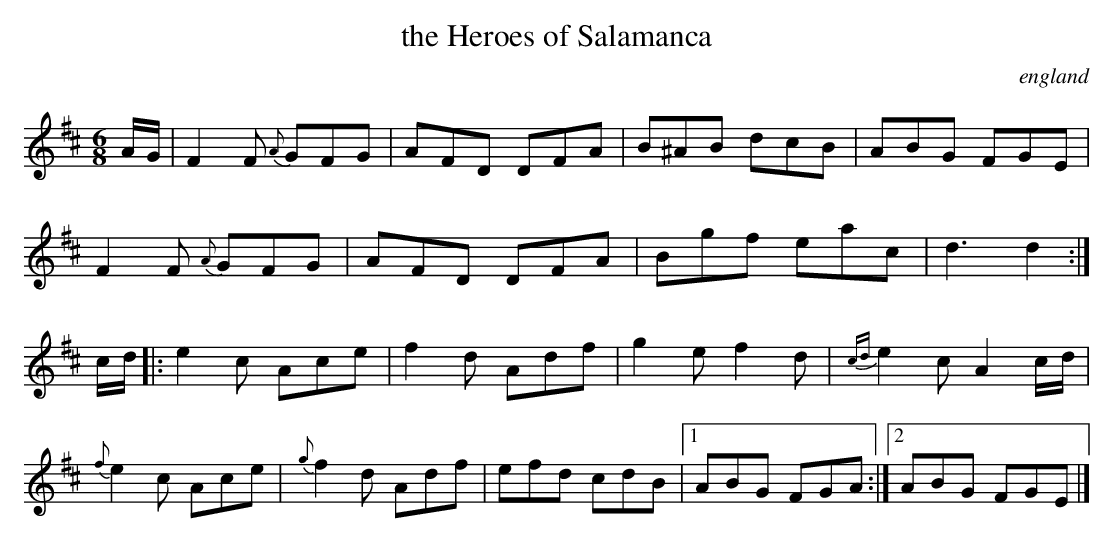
X:1
T:the Heroes of Salamanca
O:england
M:6/8
K:D
A/G/|\
F2F {A}GFG| AFD DFA| B^AB dcB| ABG FGE|\
F2F {A}GFG| AFD DFA| Bgf eac| d3 d2:|\
c/d/|:\
e2c Ace| f2d Adf| g2e f2d| {cd}e2c A2c/d/|\
{f}e2c Ace| {g}f2d Adf| efd cdB|1 ABG FGA :|2 ABG FGE|]
